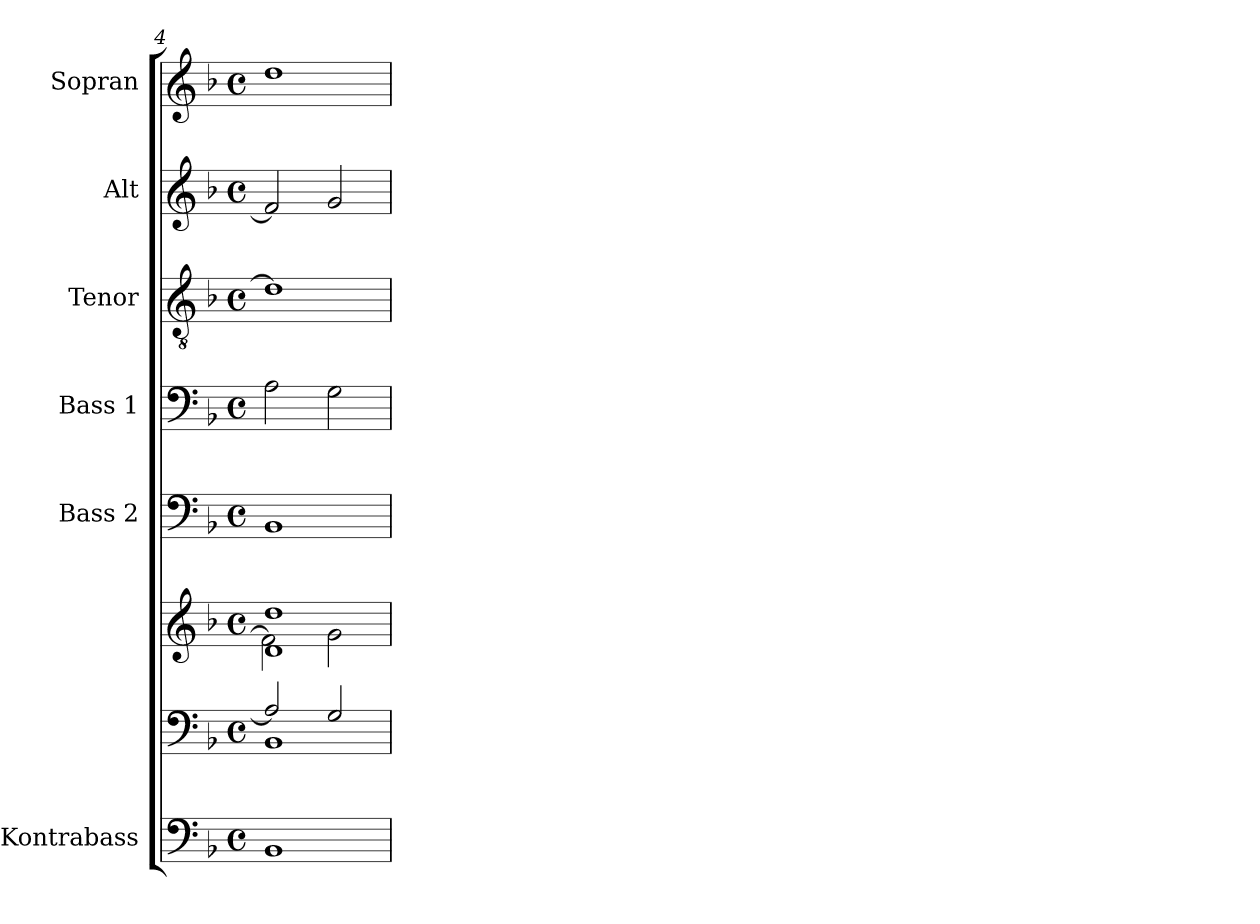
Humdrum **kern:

**kern	**kern	**kern	**kern	**kern	**kern	**kern	**kern
*part7	*part6	*part6	*part5	*part4	*part3	*part2	*part1
*staff8	*staff7	*staff6	*staff5	*staff4	*staff3	*staff2	*staff1
*I"Kontrabass	*	*	*I"Bass 2	*I"Bass 1	*I"Tenor	*I"Alt	*I"Sopran
*I'Kb.	*	*	*I'B. 2	*I'B. 1	*I'T.	*I'A.	*I'S.
*clefF4	*clefF4	*clefG2	*clefF4	*clefF4	*clefGv2	*clefG2	*clefG2
*ITrd7c12	*	*	*	*	*	*	*
*k[b-]	*k[b-]	*k[b-]	*k[b-]	*k[b-]	*k[b-]	*k[b-]	*k[b-]
*F:	*F:	*F:	*F:	*F:	*F:	*F:	*F:
*M4/4	*M4/4	*M4/4	*M4/4	*M4/4	*M4/4	*M4/4	*M4/4
*met(c)	*met(c)	*met(c)	*met(c)	*met(c)	*met(c)	*met(c)	*met(c)
=4	=4	=4	=4	=4	=4	=4	=4
*	*^	*^	*	*	*	*	*
1BBB-	2A/]	1BB-	1d 1dd	2f\]	1BB-	2A\	1d]	2f/]	1dd
.	2G/	.	.	2g\	.	2G\	.	2g/	.
*	*v	*v	*	*	*	*	*	*	*
*	*	*v	*v	*	*	*	*	*
=	=	=	=	=	=	=	=
*-	*-	*-	*-	*-	*-	*-	*-
